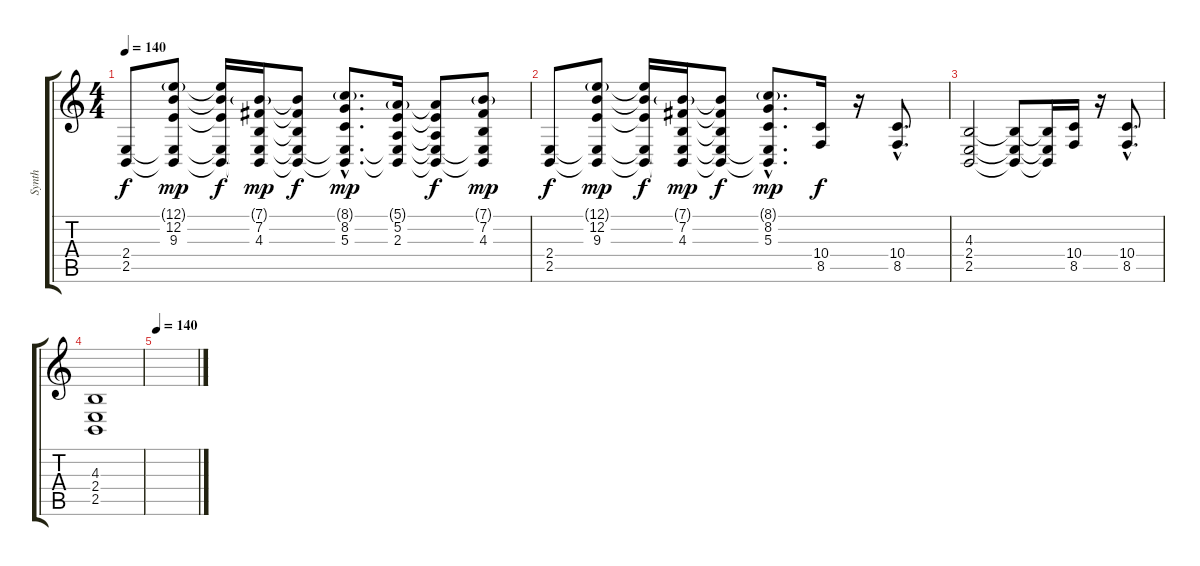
\track ("Synth" "Synth") {instrument churchorgan}
\staff {score tabs}
\tuning (E4 B3 G3 D3 A2 E2) {hide}
\ts (4 4)
\tempo 140
\clef g2
\ks c
(2.4 2.5).8{dy f} (12.1{g} 12.2 9.3 2.4{t} 2.5{t}).8{dy mp} (12.1{t} 12.2{t} 9.3{t} 2.4{t} 2.5{t}).16{dy f} (7.1{g} 7.2 4.3 2.4{t} 2.5{t}).16{dy mp} (7.1{t} 7.2{t} 4.3{t} 2.4{t} 2.5{t}).8{dy f} (8.1{g hac} 8.2{hac} 5.3{hac} 2.4{hac t} 2.5{hac t}).8{d dy mp} (5.1{g} 5.2 2.3 2.4{t} 2.5{t}).16 (5.1{t} 5.2{t} 2.3{t} 2.4{t} 2.5{t}).8{dy f} (7.1{g} 7.2 4.3 2.4{t} 2.5{t}).8{dy mp} |
(2.4 2.5).8{dy f} (12.1{g} 12.2 9.3 2.4{t} 2.5{t}).8{dy mp} (12.1{t} 12.2{t} 9.3{t} 2.4{t} 2.5{t}).16{dy f} (7.1{g} 7.2 4.3 2.4{t} 2.5{t}).16{dy mp} (7.1{t} 7.2{t} 4.3{t} 2.4{t} 2.5{t}).8{dy f} (8.1{g hac} 8.2{hac} 5.3{hac} 2.4{hac t} 2.5{hac t}).8{d dy mp} (10.4 8.5).16{dy f} r.16 (10.4{hac} 8.5{hac}).8{d} |
(4.3 2.4 2.5).2 (4.3{t} 2.4{t} 2.5{t}).8 (4.3{t} 2.4{t} 2.5{t}).16 (10.4 8.5).16 r.16 (10.4{hac} 8.5{hac}).8{d} |
(4.3 2.4 2.5).1 |
\tempo 140
